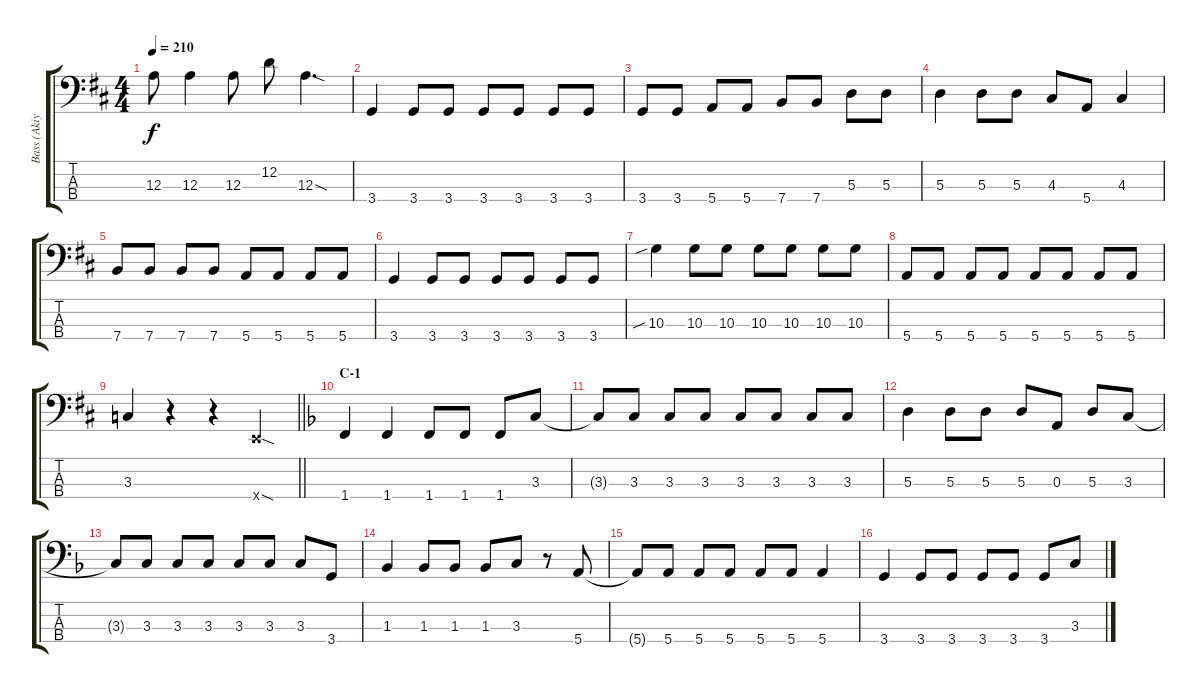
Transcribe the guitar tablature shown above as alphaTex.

\track ("Bass (Akiyama Mio)" "Bass (Akiy") {instrument electricbassfinger}
\staff {score tabs}
\tuning (G2 D2 A1 E1) {hide}
\ts (4 4)
\tempo 210
\clef f4
\ks d
12.3.8{dy f} 12.3.4 12.3.8 12.2.8 12.3{sod}.4{d} |
3.4.4 3.4.8 3.4.8 3.4.8 3.4.8 3.4.8 3.4.8 |
3.4.8 3.4.8 5.4.8 5.4.8 7.4.8 7.4.8 5.3.8 5.3.8 |
5.3.4 5.3.8 5.3.8 4.3.8 5.4.8 4.3.4 |
7.4.8 7.4.8 7.4.8 7.4.8 5.4.8 5.4.8 5.4.8 5.4.8 |
3.4.4 3.4.8 3.4.8 3.4.8 3.4.8 3.4.8 3.4.8 |
10.3{sib}.4 10.3.8 10.3.8 10.3.8 10.3.8 10.3.8 10.3.8 |
5.4.8 5.4.8 5.4.8 5.4.8 5.4.8 5.4.8 5.4.8 5.4.8 |
\barLineRight lightlight
3.3.4 r.4 r.4 0.4{sod x}.4 |
\section ("" "C-1")
\ks f
1.4.4 1.4.4 1.4.8 1.4.8 1.4.8 3.3.8 |
3.3{t}.8 3.3.8 3.3.8 3.3.8 3.3.8 3.3.8 3.3.8 3.3.8 |
5.3.4 5.3.8 5.3.8 5.3.8 0.3.8 5.3.8 3.3.8 |
3.3{t}.8 3.3.8 3.3.8 3.3.8 3.3.8 3.3.8 3.3.8 3.4.8 |
1.3.4 1.3.8 1.3.8 1.3.8 3.3.8 r.8 5.4.8 |
5.4{t}.8 5.4.8 5.4.8 5.4.8 5.4.8 5.4.8 5.4.4 |
3.4.4 3.4.8 3.4.8 3.4.8 3.4.8 3.4.8 3.3.8
